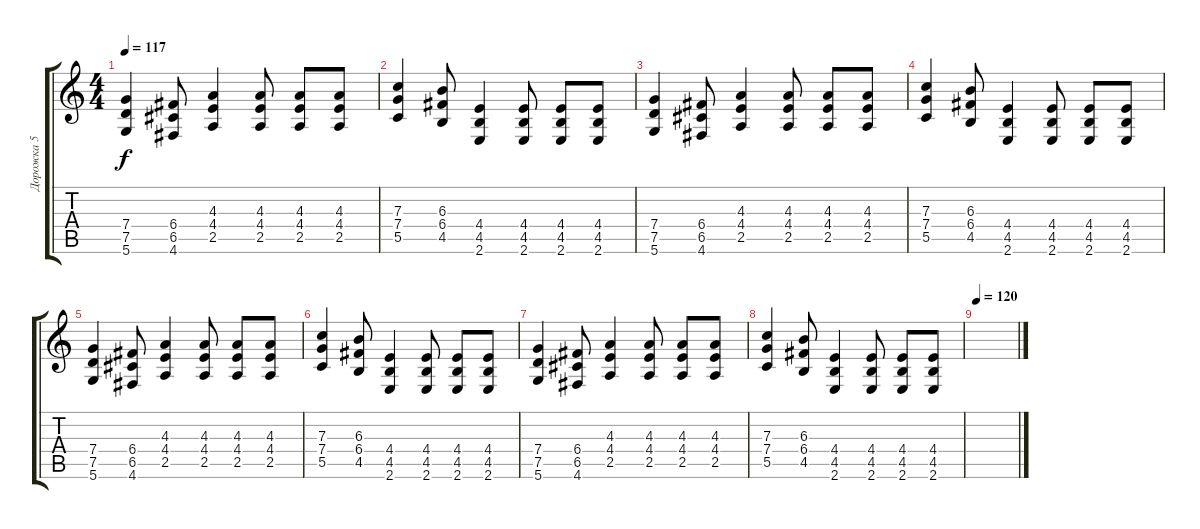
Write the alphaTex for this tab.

\track ("Дорожка 5" "Дорожка 5") {instrument distortionguitar}
\staff {score tabs}
\tuning (D4 A3 F3 C3 G2 D2) {hide}
\ts (4 4)
\tempo 117
\clef g2
\ks c
(7.4 7.5 5.6).4{dy f} (6.4 6.5 4.6).8 (4.3 4.4 2.5).4 (4.3 4.4 2.5).8 (4.3 4.4 2.5).8 (4.3 4.4 2.5).8 |
(7.3 7.4 5.5).4 (6.3 6.4 4.5).8 (4.4 4.5 2.6).4 (4.4 4.5 2.6).8 (4.4 4.5 2.6).8 (4.4 4.5 2.6).8 |
(7.4 7.5 5.6).4 (6.4 6.5 4.6).8 (4.3 4.4 2.5).4 (4.3 4.4 2.5).8 (4.3 4.4 2.5).8 (4.3 4.4 2.5).8 |
(7.3 7.4 5.5).4 (6.3 6.4 4.5).8 (4.4 4.5 2.6).4 (4.4 4.5 2.6).8 (4.4 4.5 2.6).8 (4.4 4.5 2.6).8 |
(7.4 7.5 5.6).4 (6.4 6.5 4.6).8 (4.3 4.4 2.5).4 (4.3 4.4 2.5).8 (4.3 4.4 2.5).8 (4.3 4.4 2.5).8 |
(7.3 7.4 5.5).4 (6.3 6.4 4.5).8 (4.4 4.5 2.6).4 (4.4 4.5 2.6).8 (4.4 4.5 2.6).8 (4.4 4.5 2.6).8 |
(7.4 7.5 5.6).4 (6.4 6.5 4.6).8 (4.3 4.4 2.5).4 (4.3 4.4 2.5).8 (4.3 4.4 2.5).8 (4.3 4.4 2.5).8 |
(7.3 7.4 5.5).4 (6.3 6.4 4.5).8 (4.4 4.5 2.6).4 (4.4 4.5 2.6).8 (4.4 4.5 2.6).8 (4.4 4.5 2.6).8 |
\tempo 120
